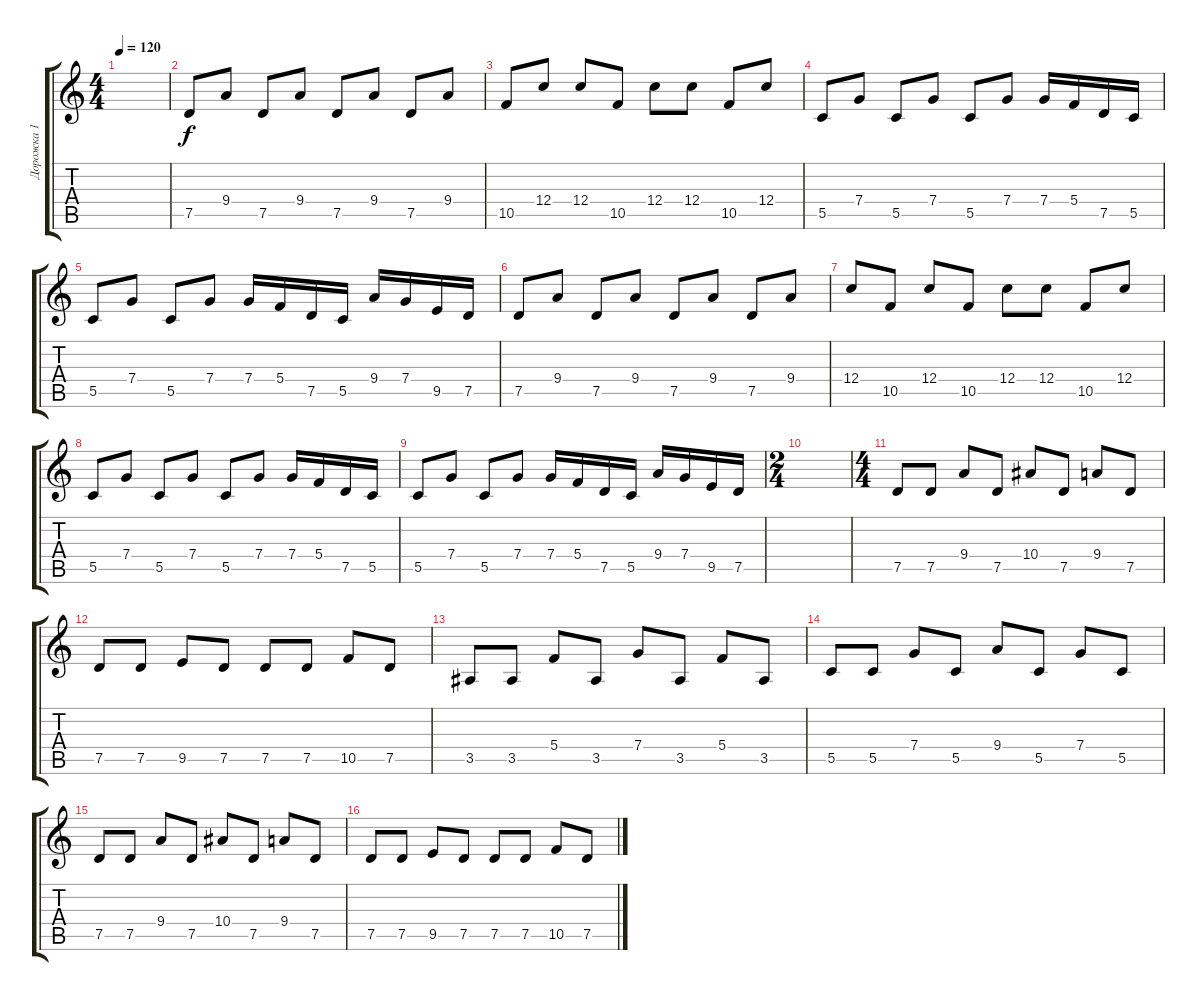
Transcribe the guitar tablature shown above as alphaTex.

\track ("Дорожка 1" "Дорожка 1") {instrument distortionguitar}
\staff {score tabs}
\tuning (D4 A3 F3 C3 G2 C2) {hide}
\ts (4 4)
\tempo 120
\clef g2
\ks c
|
7.5.8 9.4.8 7.5.8 9.4.8 7.5.8 9.4.8 7.5.8 9.4.8 |
10.5.8 12.4.8 12.4.8 10.5.8 12.4.8 12.4.8 10.5.8 12.4.8 |
5.5.8 7.4.8 5.5.8 7.4.8 5.5.8 7.4.8 7.4.16 5.4.16 7.5.16 5.5.16 |
5.5.8 7.4.8 5.5.8 7.4.8 7.4.16 5.4.16 7.5.16 5.5.16 9.4.16 7.4.16 9.5.16 7.5.16 |
7.5.8 9.4.8 7.5.8 9.4.8 7.5.8 9.4.8 7.5.8 9.4.8 |
12.4.8 10.5.8 12.4.8 10.5.8 12.4.8 12.4.8 10.5.8 12.4.8 |
5.5.8 7.4.8 5.5.8 7.4.8 5.5.8 7.4.8 7.4.16 5.4.16 7.5.16 5.5.16 |
5.5.8 7.4.8 5.5.8 7.4.8 7.4.16 5.4.16 7.5.16 5.5.16 9.4.16 7.4.16 9.5.16 7.5.16 |
\ts (2 4)
|
\ts (4 4)
7.5.8 7.5.8 9.4.8 7.5.8 10.4.8 7.5.8 9.4.8 7.5.8 |
7.5.8 7.5.8 9.5.8 7.5.8 7.5.8 7.5.8 10.5.8 7.5.8 |
3.5.8 3.5.8 5.4.8 3.5.8 7.4.8 3.5.8 5.4.8 3.5.8 |
5.5.8 5.5.8 7.4.8 5.5.8 9.4.8 5.5.8 7.4.8 5.5.8 |
7.5.8 7.5.8 9.4.8 7.5.8 10.4.8 7.5.8 9.4.8 7.5.8 |
7.5.8 7.5.8 9.5.8 7.5.8 7.5.8 7.5.8 10.5.8 7.5.8
